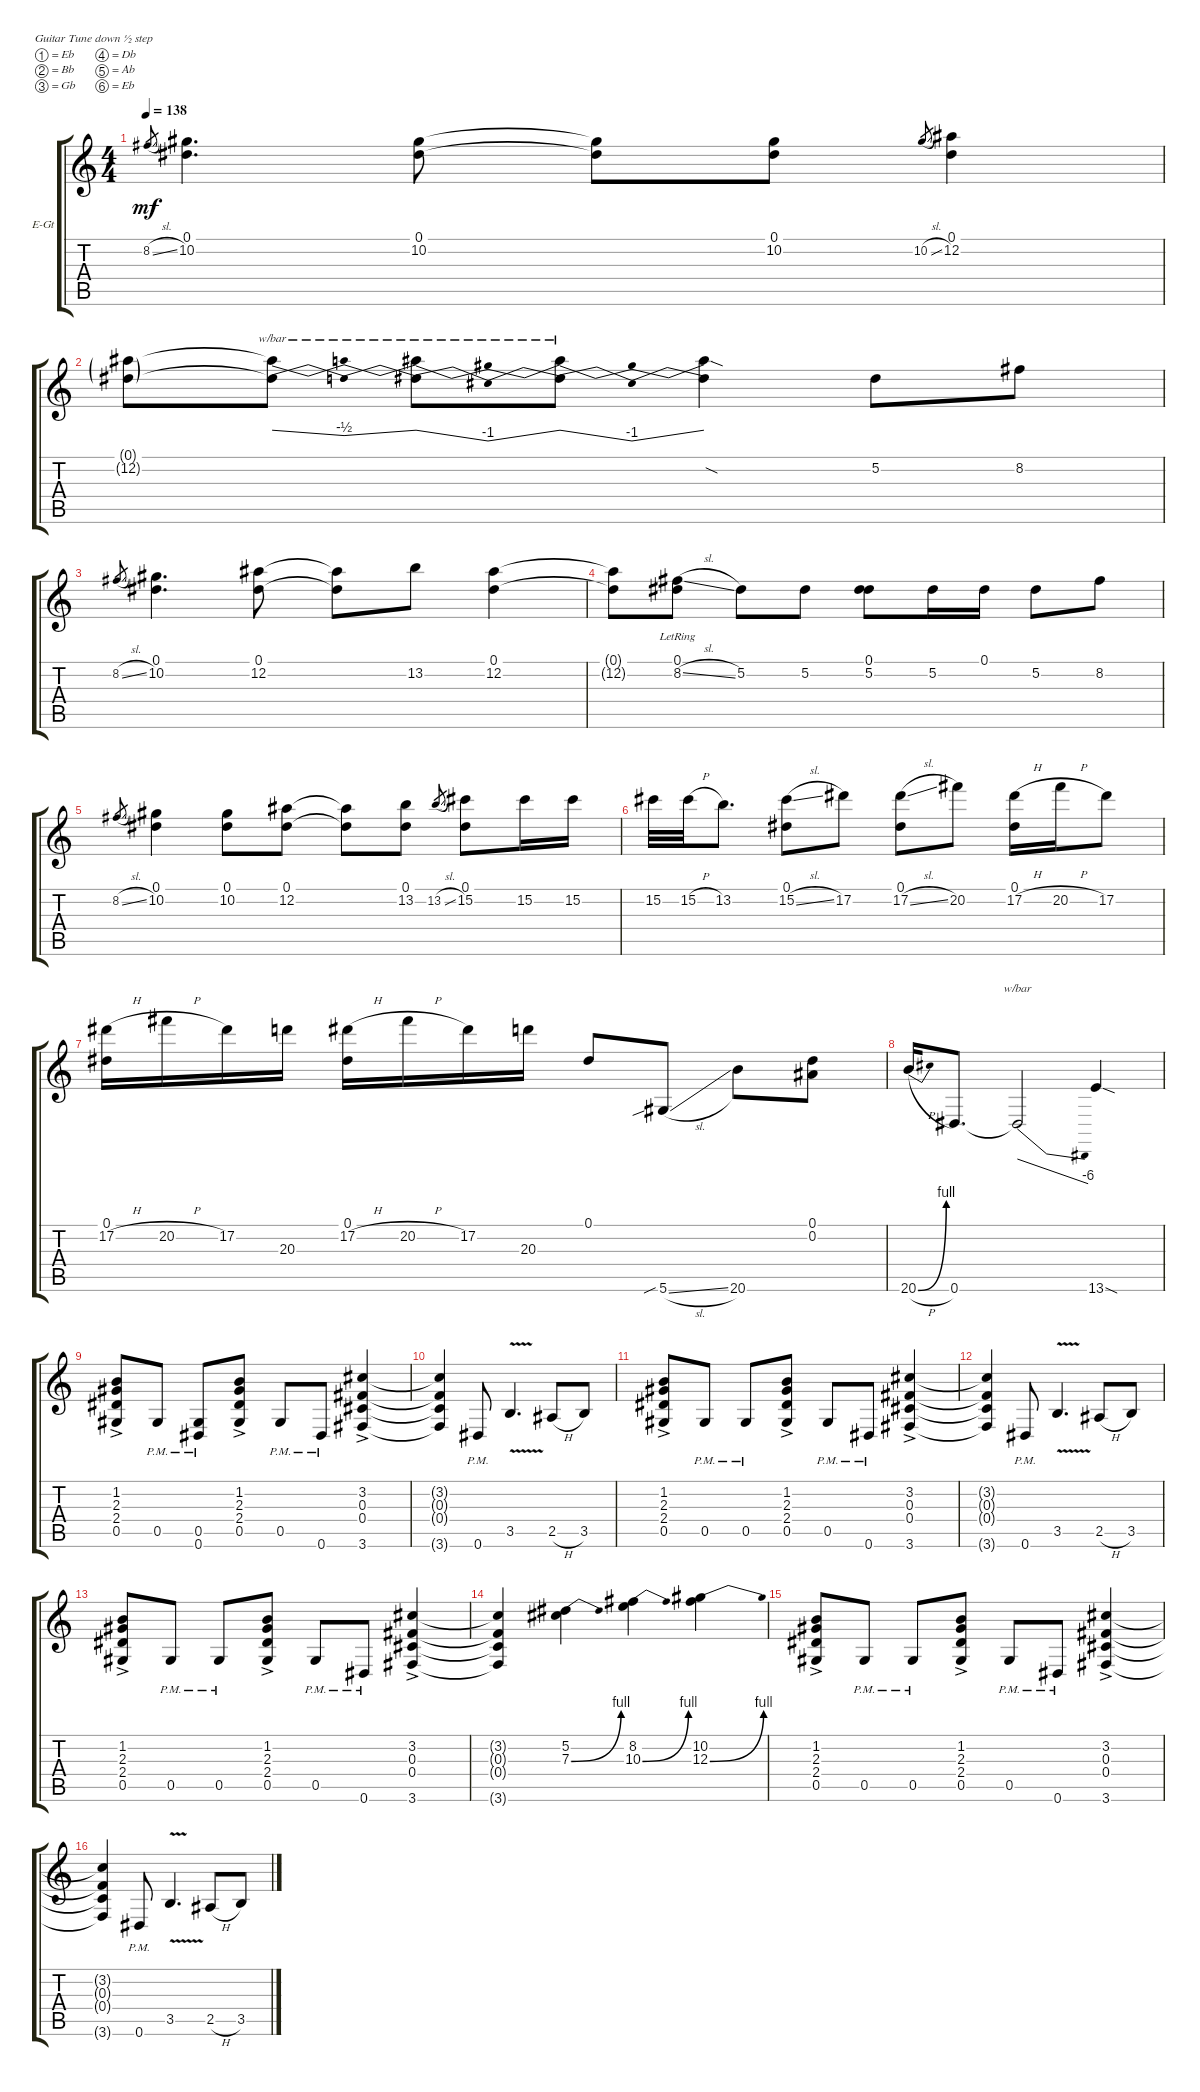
\bracketExtendMode groupsimilarinstruments
\firstSystemTrackNameOrientation horizontal
\otherSystemsTrackNameOrientation horizontal
\track ("Eddie Van Halen" "E-Gt") {instrument distortionguitar}
\staff {score tabs}
\tuning (Eb4 Bb3 Gb3 Db3 Ab2 Eb2)
\ts (4 4)
\tempo 138
\clef g2
\ks c
8.2{sl}.8{gr dy mf} (10.2 0.1).4{d} (0.1 10.2).8 (0.1{t} 10.2{t}).8 (0.1 10.2).8 10.2{sl}.8{gr} (12.2 0.1).4 |
(0.1{g} 12.2{g}).8 (0.1{t} 12.2{t}).8{tbe (dip default 0 0 15 -2 30 0)} (0.1{t} 12.2{t}).8{tbe (dip default 0 0 15 -4 30 0)} (0.1{t} 12.2{t}).8{tbe (dip default 0 0 15 -4 30 0)} (0.1{t} 12.2{sod t}).4 5.2.8 8.2.8 |
8.2{sl}.8{gr} (10.2 0.1).4{d} (0.1 12.2).8 (0.1{t} 12.2{t}).8 13.2.8 (0.1 12.2).4 |
(12.2{t} 0.1{t}).8 (0.1{lr} 8.2{sl}).8 5.2.8 5.2.8 (0.1 5.2).8 5.2.16 0.1.16 5.2.8 8.2.8 |
8.2{sl}.8{gr} (10.2 0.1).4 (0.1 10.2).8 (0.1 12.2).8 (0.1{t} 12.2{t}).8 (0.1 13.2).8 13.2{sl}.8{gr} (15.2 0.1).8 15.2.16 15.2.16 |
15.2.32 15.2{h}.32 13.2.8{d} (0.1 15.2{sl}).8 17.2.8 (0.1 17.2{sl}).8 20.2.8 (0.1 17.2{h}).16 20.2{h}.16 17.2.8 |
(0.1 17.2{h}).16 20.2{h}.16 17.2.16 20.3.16 (0.1 17.2{h}).16 20.2{h}.16 17.2.16 20.3.16 0.1.8 5.6{sib sl}.8 20.6.8 (0.1 0.2).8 |
20.6{be (bend 0 0 15 4) h}.16 0.6.8{d} 0.6{t}.2{tbe (dive default 0 0 59.4 -24)} 13.6{sod}.4 |
(0.5{ac} 2.4{ac} 2.3{ac} 1.2{ac}).8 0.5{pm}.8 (0.5{pm} 0.6).8 (0.5{ac} 2.4{ac} 2.3{ac} 1.2{ac}).8 0.5{pm}.8 0.6{pm}.8 (3.6{ac} 0.4{ac} 0.3{ac} 3.2{ac}).4 |
(3.6{t} 0.4{t} 0.3{t} 3.2{t}).4 0.6{pm}.8 3.5{v}.4{d} 2.5{h}.8 3.5.8 |
(0.5{ac} 2.4{ac} 2.3{ac} 1.2{ac}).8 0.5{pm}.8 0.5{pm}.8 (0.5{ac} 2.4{ac} 2.3{ac} 1.2{ac}).8 0.5{pm}.8 0.6{pm}.8 (3.6{ac} 0.4{ac} 0.3{ac} 3.2{ac}).4 |
(3.6{t} 0.4{t} 0.3{t} 3.2{t}).4 0.6{pm}.8 3.5{v}.4{d} 2.5{h}.8 3.5.8 |
(0.5{ac} 2.4{ac} 2.3{ac} 1.2{ac}).8 0.5{pm}.8 0.5{pm}.8 (0.5{ac} 2.4{ac} 2.3{ac} 1.2{ac}).8 0.5{pm}.8 0.6{pm}.8 (3.6{ac} 0.4{ac} 0.3{ac} 3.2{ac}).4 |
(3.6{t} 0.4{t} 0.3{t} 3.2{t}).4 (5.2 7.3{be (bend 0 0 15 4)}).4 (8.2 10.3{be (bend 0 0 15 4)}).4 (10.2 12.3{be (bend 0 0 15 4)}).4 |
(0.5{ac} 2.4{ac} 2.3{ac} 1.2{ac}).8 0.5{pm}.8 0.5{pm}.8 (0.5{ac} 2.4{ac} 2.3{ac} 1.2{ac}).8 0.5{pm}.8 0.6{pm}.8 (3.6{ac} 0.4{ac} 0.3{ac} 3.2{ac}).4 |
(3.6{t} 0.4{t} 0.3{t} 3.2{t}).4 0.6{pm}.8 3.5{v}.4{d} 2.5{h}.8 3.5.8
